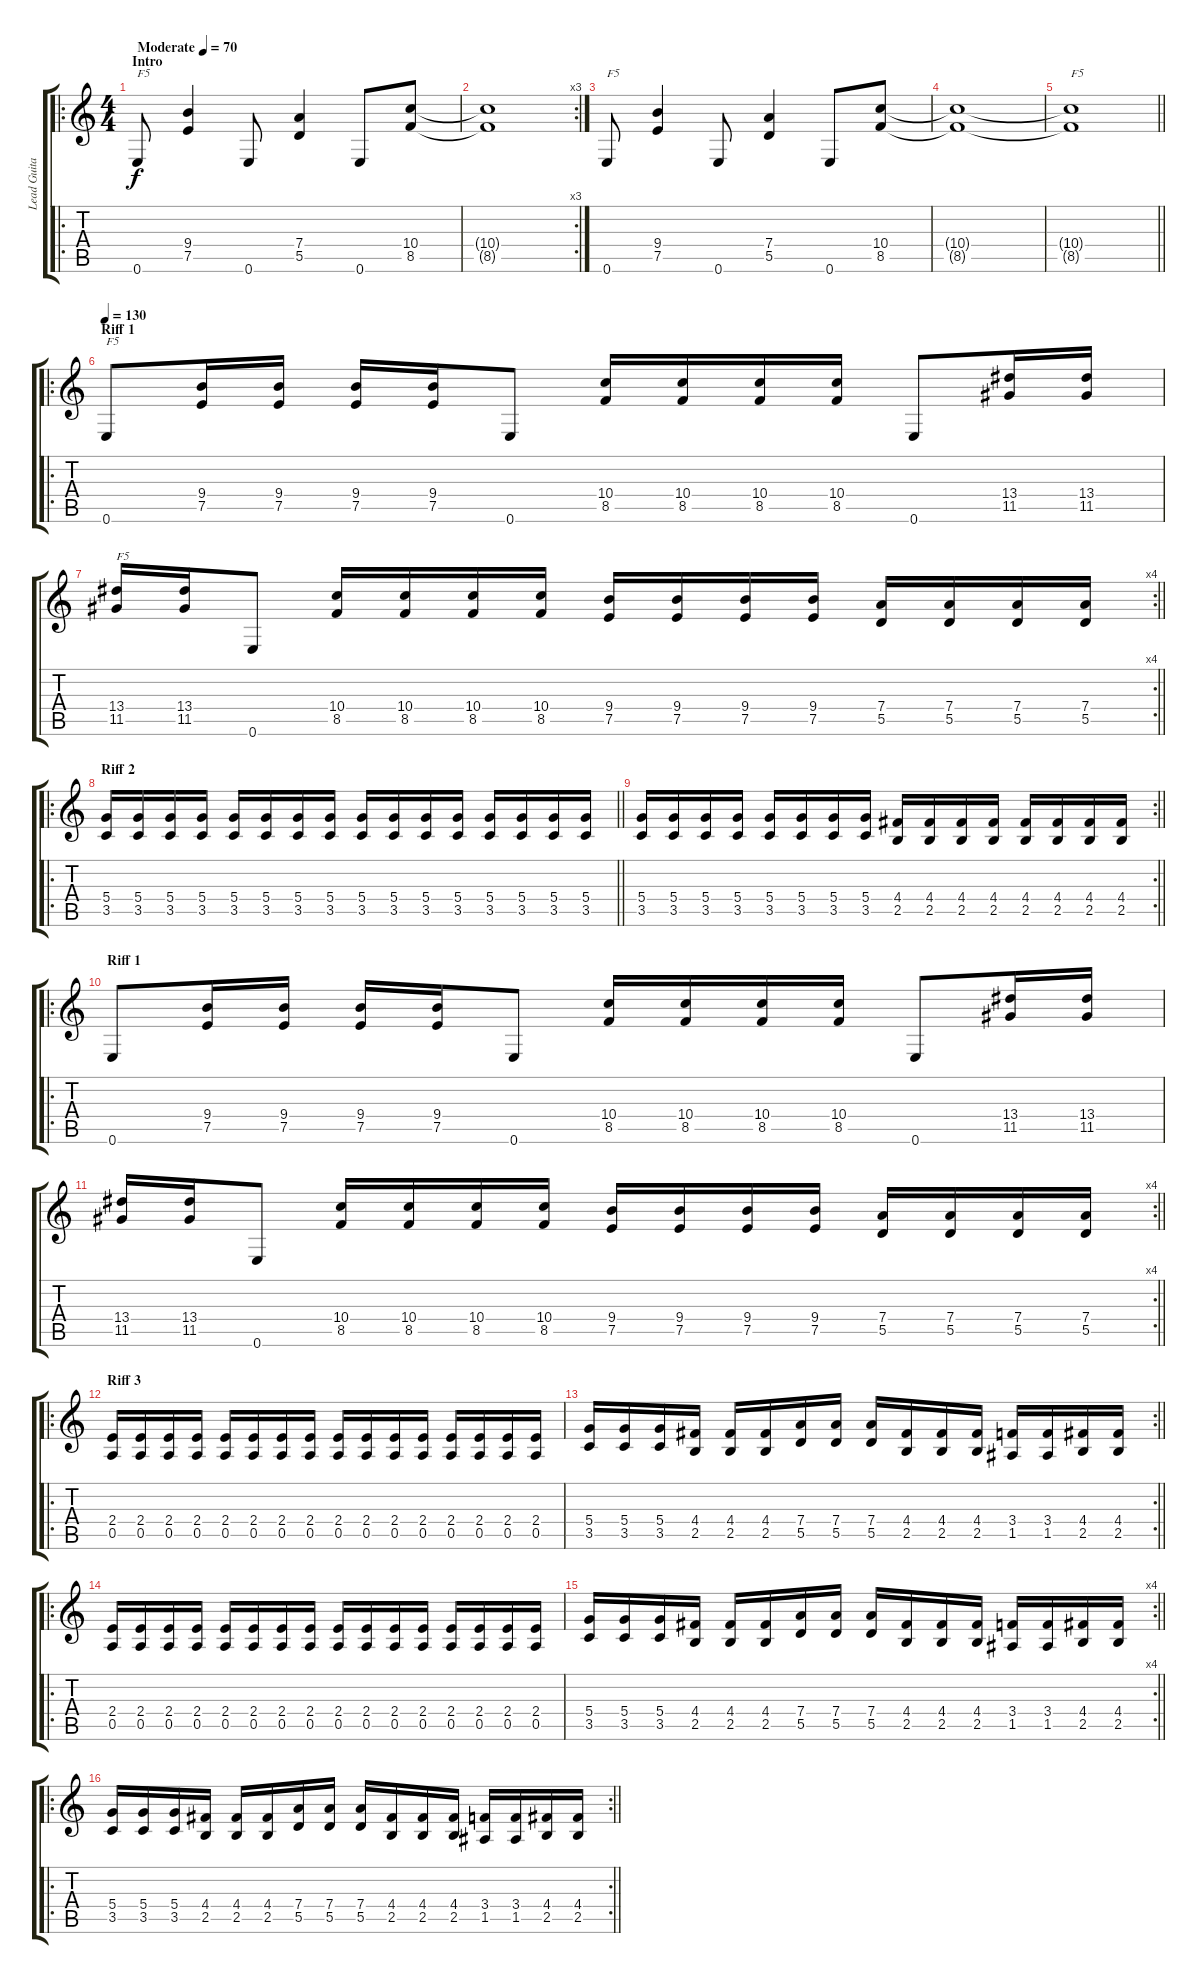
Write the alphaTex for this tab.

\track ("Lead Guitar (Evil)" "Lead Guita") {instrument distortionguitar}
\staff {score tabs}
\tuning (E4 B3 G3 D3 A2 E2) {hide}
\ro
\ts (4 4)
\section ("" "Intro")
\tempo (70 "Moderate")
\clef g2
\ks c
0.6.8{txt "F5" dy f instrument distortionguitar} (9.4 7.5).4 0.6.8 (7.4 5.5).4 0.6.8 (10.4 8.5).8 |
\rc 3
(10.4{t} 8.5{t}).1 |
0.6.8{txt "F5"} (9.4 7.5).4 0.6.8 (7.4 5.5).4 0.6.8 (10.4 8.5).8 |
(10.4{t} 8.5{t}).1 |
\barLineRight lightlight
(10.4{t} 8.5{t}).1{txt "F5"} |
\ro
\section ("" "Riff 1")
\tempo 130
0.6.8{txt "F5"} (9.4 7.5).16 (9.4 7.5).16 (9.4 7.5).16 (9.4 7.5).16 0.6.8 (10.4 8.5).16 (10.4 8.5).16 (10.4 8.5).16 (10.4 8.5).16 0.6.8 (13.4 11.5).16 (13.4 11.5).16 |
\rc 4
\barLineRight lightlight
(13.4 11.5).16{txt "F5"} (13.4 11.5).16 0.6.8 (10.4 8.5).16 (10.4 8.5).16 (10.4 8.5).16 (10.4 8.5).16 (9.4 7.5).16 (9.4 7.5).16 (9.4 7.5).16 (9.4 7.5).16 (7.4 5.5).16 (7.4 5.5).16 (7.4 5.5).16 (7.4 5.5).16 |
\ro
\section ("" "Riff 2")
\barLineRight lightlight
(5.4 3.5).16 (5.4 3.5).16 (5.4 3.5).16 (5.4 3.5).16 (5.4 3.5).16 (5.4 3.5).16 (5.4 3.5).16 (5.4 3.5).16 (5.4 3.5).16 (5.4 3.5).16 (5.4 3.5).16 (5.4 3.5).16 (5.4 3.5).16 (5.4 3.5).16 (5.4 3.5).16 (5.4 3.5).16 |
\rc 2
\barLineRight lightlight
(5.4 3.5).16 (5.4 3.5).16 (5.4 3.5).16 (5.4 3.5).16 (5.4 3.5).16 (5.4 3.5).16 (5.4 3.5).16 (5.4 3.5).16 (4.4 2.5).16 (4.4 2.5).16 (4.4 2.5).16 (4.4 2.5).16 (4.4 2.5).16 (4.4 2.5).16 (4.4 2.5).16 (4.4 2.5).16 |
\ro
\section ("" "Riff 1")
0.6.8 (9.4 7.5).16 (9.4 7.5).16 (9.4 7.5).16 (9.4 7.5).16 0.6.8 (10.4 8.5).16 (10.4 8.5).16 (10.4 8.5).16 (10.4 8.5).16 0.6.8 (13.4 11.5).16 (13.4 11.5).16 |
\rc 4
\barLineRight lightlight
(13.4 11.5).16 (13.4 11.5).16 0.6.8 (10.4 8.5).16 (10.4 8.5).16 (10.4 8.5).16 (10.4 8.5).16 (9.4 7.5).16 (9.4 7.5).16 (9.4 7.5).16 (9.4 7.5).16 (7.4 5.5).16 (7.4 5.5).16 (7.4 5.5).16 (7.4 5.5).16 |
\ro
\section ("" "Riff 3")
(2.4 0.5).16 (2.4 0.5).16 (2.4 0.5).16 (2.4 0.5).16 (2.4 0.5).16 (2.4 0.5).16 (2.4 0.5).16 (2.4 0.5).16 (2.4 0.5).16 (2.4 0.5).16 (2.4 0.5).16 (2.4 0.5).16 (2.4 0.5).16 (2.4 0.5).16 (2.4 0.5).16 (2.4 0.5).16 |
\rc 2
\barLineRight lightlight
(5.4 3.5).16 (5.4 3.5).16 (5.4 3.5).16 (4.4 2.5).16 (4.4 2.5).16 (4.4 2.5).16 (7.4 5.5).16 (7.4 5.5).16 (7.4 5.5).16 (4.4 2.5).16 (4.4 2.5).16 (4.4 2.5).16 (3.4 1.5).16 (3.4 1.5).16 (4.4 2.5).16 (4.4 2.5).16 |
\ro
(2.4 0.5).16 (2.4 0.5).16 (2.4 0.5).16 (2.4 0.5).16 (2.4 0.5).16 (2.4 0.5).16 (2.4 0.5).16 (2.4 0.5).16 (2.4 0.5).16 (2.4 0.5).16 (2.4 0.5).16 (2.4 0.5).16 (2.4 0.5).16 (2.4 0.5).16 (2.4 0.5).16 (2.4 0.5).16 |
\rc 4
\barLineRight lightlight
(5.4 3.5).16 (5.4 3.5).16 (5.4 3.5).16 (4.4 2.5).16 (4.4 2.5).16 (4.4 2.5).16 (7.4 5.5).16 (7.4 5.5).16 (7.4 5.5).16 (4.4 2.5).16 (4.4 2.5).16 (4.4 2.5).16 (3.4 1.5).16 (3.4 1.5).16 (4.4 2.5).16 (4.4 2.5).16 |
\ro
\rc 2
\section ("" "")
\barLineRight lightlight
(5.4 3.5).16 (5.4 3.5).16 (5.4 3.5).16 (4.4 2.5).16 (4.4 2.5).16 (4.4 2.5).16 (7.4 5.5).16 (7.4 5.5).16 (7.4 5.5).16 (4.4 2.5).16 (4.4 2.5).16 (4.4 2.5).16 (3.4 1.5).16 (3.4 1.5).16 (4.4 2.5).16 (4.4 2.5).16
